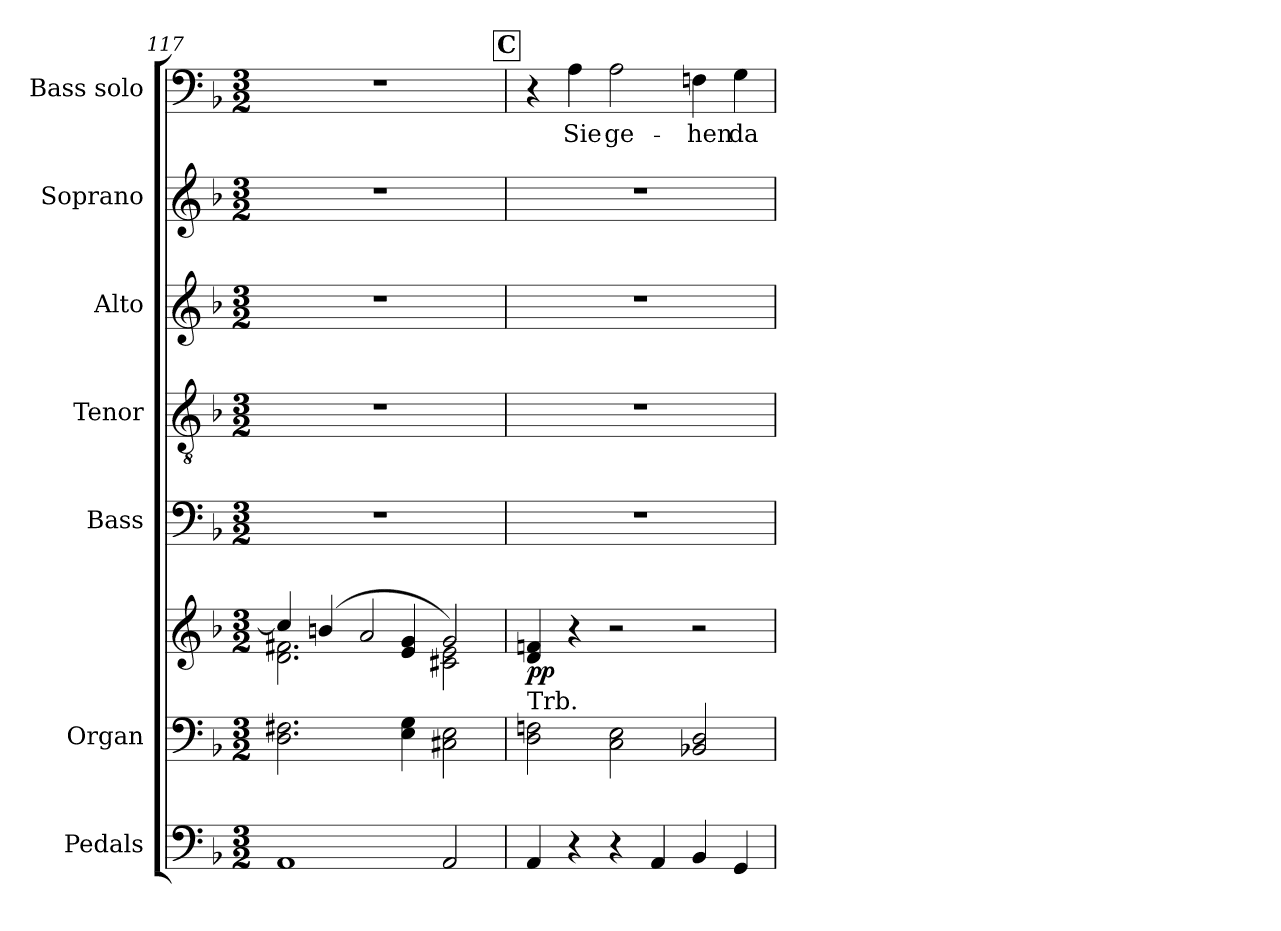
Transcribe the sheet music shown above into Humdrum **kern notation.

**kern	**kern	**kern	**dynam	**kern	**kern	**kern	**kern	**kern	**text
*part7	*part6	*part6	*part6	*part5	*part4	*part3	*part2	*part1	*part1
*staff8	*staff7	*staff6	*staff6/7	*staff5	*staff4	*staff3	*staff2	*staff1	*staff1
*I"Pedals	*I"Organ	*	*	*I"Bass	*I"Tenor	*I"Alto	*I"Soprano	*I"Bass solo	*
*I'Ped.	*I'Org.	*	*	*I'B.	*I'T.	*I'A.	*I'S.	*	*
*clefF4	*clefF4	*clefG2	*	*clefF4	*clefGv2	*clefG2	*clefG2	*clefF4	*
*	*	*	*	*	*ITrd7c12	*	*	*	*
*k[b-]	*k[b-]	*k[b-]	*	*k[b-]	*k[b-]	*k[b-]	*k[b-]	*k[b-]	*
*d:	*d:	*d:	*	*d:	*d:	*d:	*d:	*d:	*
*M3/2	*M3/2	*M3/2	*	*M3/2	*M3/2	*M3/2	*M3/2	*M3/2	*
=117	=117	=117	=117	=117	=117	=117	=117	=117	=117
*	*	*^	*	*	*	*	*	*	*
!	!	!	!	!	!LO:N:vis=1	!LO:N:vis=1	!LO:N:vis=1	!LO:N:vis=1	!LO:N:vis=1	!
1AAi	2.Di\ 2.F#Xi	4cc#i/]	2.di\ 2.f#Xi	.	1.r	1.r	1.r	1.r	1.r	.
.	.	(4bni/	.	.	.	.	.	.	.	.
.	.	2ai/	.	.	.	.	.	.	.	.
.	4Ei\ 4Gi	.	4ei/ 4gi	.	.	.	.	.	.	.
2AAi/	2C#Xi\ 2Ei	2gi/)	2c#Xi\ 2ei	.	.	.	.	.	.	.
!!LO:REH:place=s1:B:color=#000000:enc=box:fs=15.7124:t=C
=118	=118	=118	=118	=118	=118	=118	=118	=118	=118	=118
!	!LO:TX:a:t=Trb.	!	!	!	!	!	!	!	!	!
!	!	!	!	!	!LO:N:vis=1	!LO:N:vis=1	!LO:N:vis=1	!LO:N:vis=1	!	!
*	*	*v	*v	*	*	*	*	*	*	*
4AAi/	2Di\ 2Fni	4di/ 4fni	pp	1.r	1.r	1.r	1.r	4r	.
!	!	!	!	!	!	!	!	!	!LO:LY:b:color=#000000
4r	.	4r	.	.	.	.	.	4Ai\	Sie
!	!	!	!	!	!	!	!	!	!LO:LY:b:color=#000000
4r	2Ci\ 2Ei	2r	.	.	.	.	.	2Ai\	ge-
4AAi/	.	.	.	.	.	.	.	.	.
!	!	!	!	!	!	!	!	!	!LO:LY:b:color=#000000
4BB-i/	2BB-Xi/ 2Di	2r	.	.	.	.	.	4Fni\	-hen
!	!	!	!	!	!	!	!	!	!LO:LY:b:color=#000000
4GGi/	.	.	.	.	.	.	.	4Gi\	da-
=	=	=	=	=	=	=	=	=	=
*-	*-	*-	*-	*-	*-	*-	*-	*-	*-
